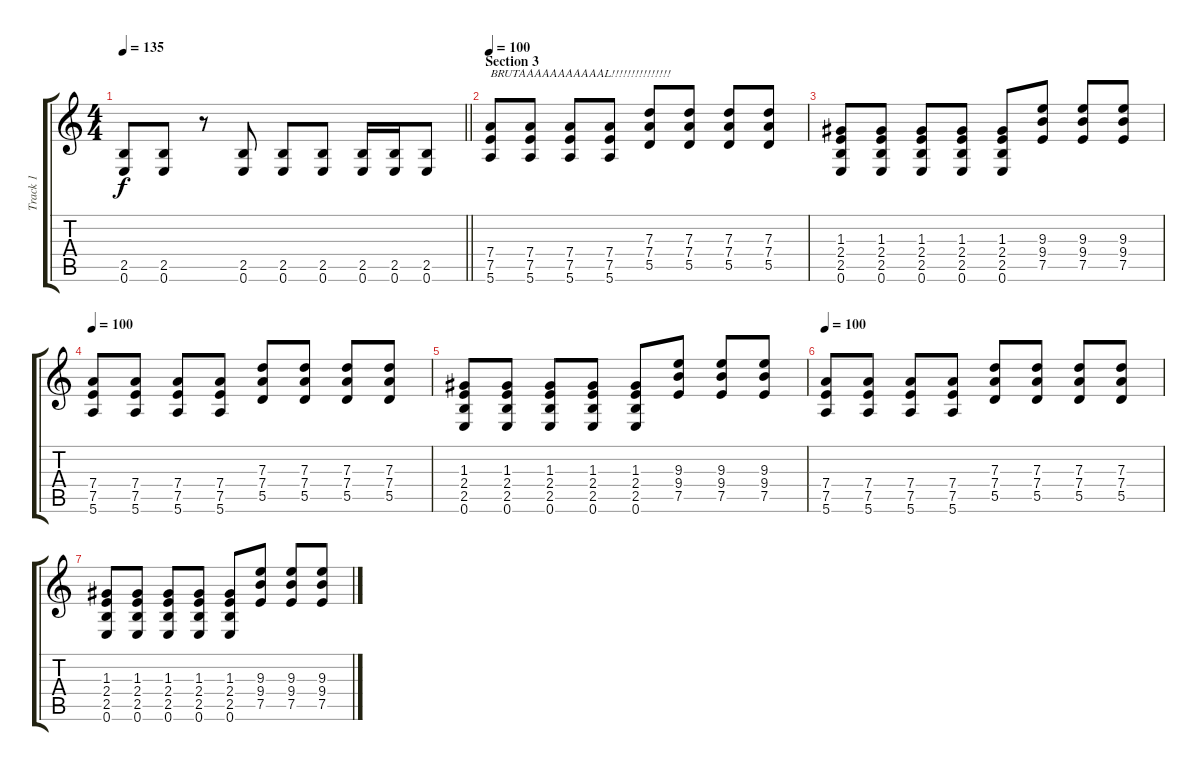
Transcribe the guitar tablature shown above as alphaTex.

\track ("Track 1" "Track 1") {instrument acousticguitarsteel}
\staff {score tabs}
\tuning (E4 B3 G3 D3 A2 E2) {hide}
\ts (4 4)
\tempo 135
\clef g2
\barLineRight lightlight
\ks c
(2.5 0.6).8{dy f} (2.5 0.6).8 r.8 (2.5 0.6).8 (2.5 0.6).8 (2.5 0.6).8 (2.5 0.6).16 (2.5 0.6).16 (2.5 0.6).8 |
\section ("" "Section 3")
\tempo 100
(7.4 7.5 5.6).8{txt "BRUTAAAAAAAAAAAL!!!!!!!!!!!!!!!" instrument overdrivenguitar} (7.4 7.5 5.6).8 (7.4 7.5 5.6).8 (7.4 7.5 5.6).8 (7.3 7.4 5.5).8 (7.3 7.4 5.5).8 (7.3 7.4 5.5).8 (7.3 7.4 5.5).8 |
(1.3 2.4 2.5 0.6).8 (1.3 2.4 2.5 0.6).8 (1.3 2.4 2.5 0.6).8 (1.3 2.4 2.5 0.6).8 (1.3 2.4 2.5 0.6).8 (9.3 9.4 7.5).8 (9.3 9.4 7.5).8 (9.3 9.4 7.5).8 |
\tempo 100
(7.4 7.5 5.6).8{instrument overdrivenguitar} (7.4 7.5 5.6).8 (7.4 7.5 5.6).8 (7.4 7.5 5.6).8 (7.3 7.4 5.5).8 (7.3 7.4 5.5).8 (7.3 7.4 5.5).8 (7.3 7.4 5.5).8 |
(1.3 2.4 2.5 0.6).8 (1.3 2.4 2.5 0.6).8 (1.3 2.4 2.5 0.6).8 (1.3 2.4 2.5 0.6).8 (1.3 2.4 2.5 0.6).8 (9.3 9.4 7.5).8 (9.3 9.4 7.5).8 (9.3 9.4 7.5).8 |
\tempo 100
(7.4 7.5 5.6).8{instrument overdrivenguitar} (7.4 7.5 5.6).8 (7.4 7.5 5.6).8 (7.4 7.5 5.6).8 (7.3 7.4 5.5).8 (7.3 7.4 5.5).8 (7.3 7.4 5.5).8 (7.3 7.4 5.5).8 |
(1.3 2.4 2.5 0.6).8 (1.3 2.4 2.5 0.6).8 (1.3 2.4 2.5 0.6).8 (1.3 2.4 2.5 0.6).8 (1.3 2.4 2.5 0.6).8 (9.3 9.4 7.5).8 (9.3 9.4 7.5).8 (9.3 9.4 7.5).8
